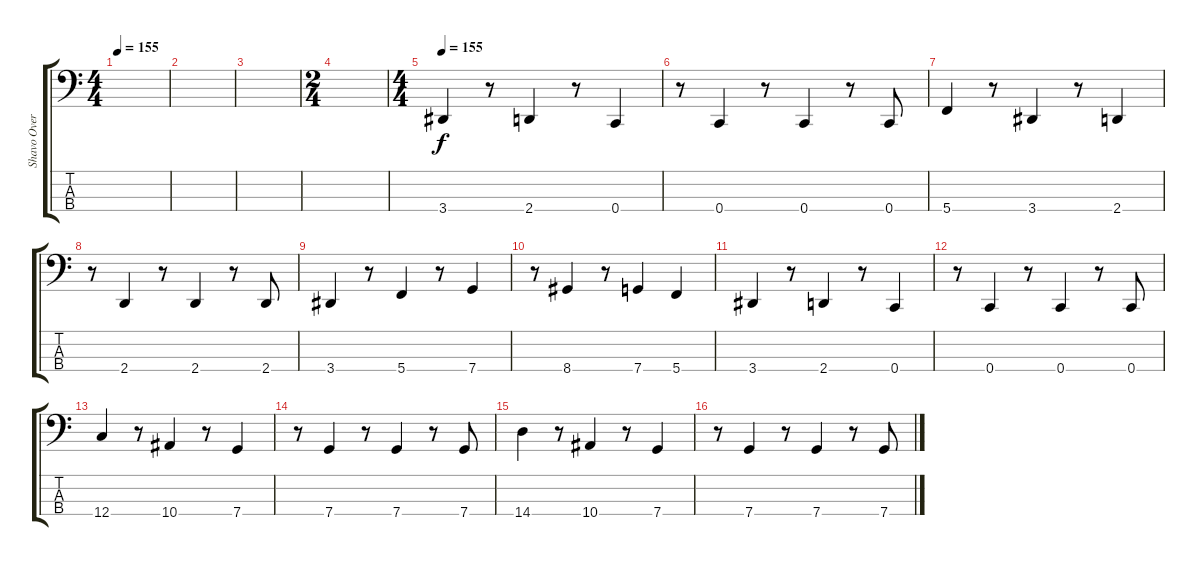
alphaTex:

\track ("Shavo Overdub" "Shavo Over") {instrument electricbassfinger}
\staff {score tabs}
\tuning (F2 C2 G1 C1) {hide}
\ts (4 4)
\tempo 155
\tempo 80
\tempo 155
\clef f4
\ks c
|
|
|
\ts (2 4)
|
\ts (4 4)
\tempo 155
3.4.4 r.8 2.4.4 r.8 0.4.4 |
r.8 0.4.4 r.8 0.4.4 r.8 0.4.8 |
5.4.4 r.8 3.4.4 r.8 2.4.4 |
r.8 2.4.4 r.8 2.4.4 r.8 2.4.8 |
3.4.4 r.8 5.4.4 r.8 7.4.4 |
r.8 8.4.4 r.8 7.4.4 5.4.4 |
3.4.4 r.8 2.4.4 r.8 0.4.4 |
r.8 0.4.4 r.8 0.4.4 r.8 0.4.8 |
12.4.4 r.8 10.4.4 r.8 7.4.4 |
r.8 7.4.4 r.8 7.4.4 r.8 7.4.8 |
14.4.4 r.8 10.4.4 r.8 7.4.4 |
r.8 7.4.4 r.8 7.4.4 r.8 7.4.8
